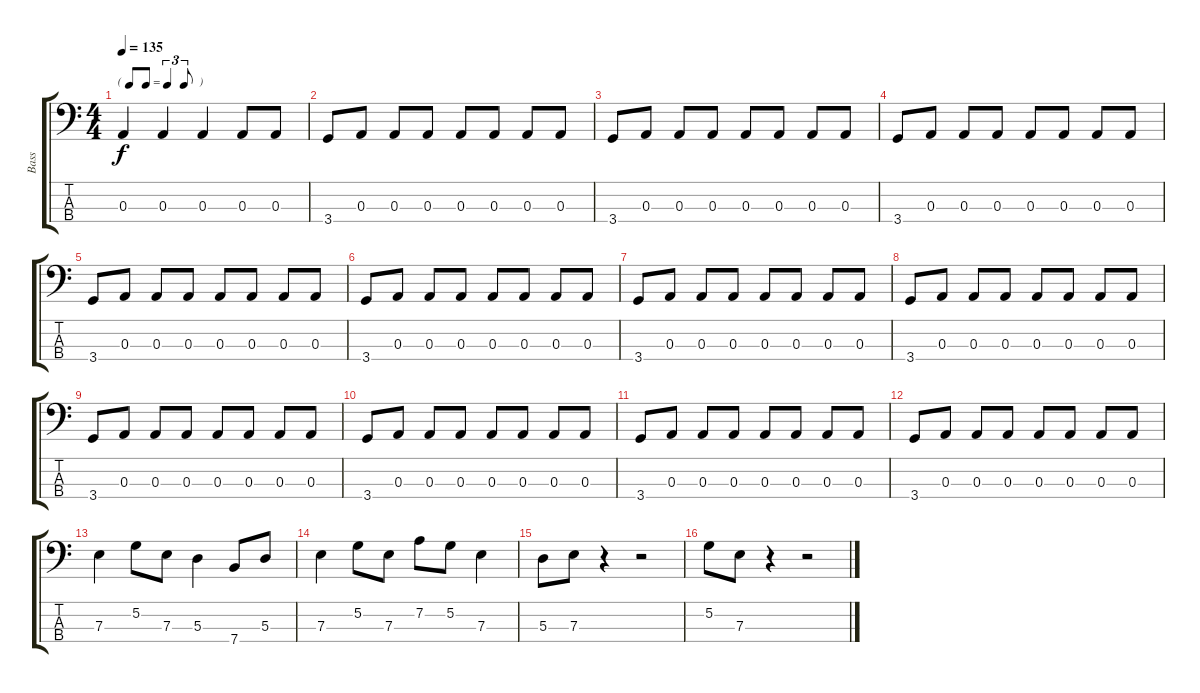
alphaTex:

\track ("Bass" "Bass") {instrument electricbasspick}
\staff {score tabs}
\tuning (G2 D2 A1 E1) {hide}
\ts (4 4)
\tf triplet8th
\tempo 135
\clef f4
\ks c
0.3.4{dy f} 0.3.4 0.3.4 0.3.8 0.3.8 |
3.4.8 0.3.8 0.3.8 0.3.8 0.3.8 0.3.8 0.3.8 0.3.8 |
3.4.8 0.3.8 0.3.8 0.3.8 0.3.8 0.3.8 0.3.8 0.3.8 |
3.4.8 0.3.8 0.3.8 0.3.8 0.3.8 0.3.8 0.3.8 0.3.8 |
3.4.8 0.3.8 0.3.8 0.3.8 0.3.8 0.3.8 0.3.8 0.3.8 |
3.4.8 0.3.8 0.3.8 0.3.8 0.3.8 0.3.8 0.3.8 0.3.8 |
3.4.8 0.3.8 0.3.8 0.3.8 0.3.8 0.3.8 0.3.8 0.3.8 |
3.4.8 0.3.8 0.3.8 0.3.8 0.3.8 0.3.8 0.3.8 0.3.8 |
3.4.8 0.3.8 0.3.8 0.3.8 0.3.8 0.3.8 0.3.8 0.3.8 |
3.4.8 0.3.8 0.3.8 0.3.8 0.3.8 0.3.8 0.3.8 0.3.8 |
3.4.8 0.3.8 0.3.8 0.3.8 0.3.8 0.3.8 0.3.8 0.3.8 |
3.4.8 0.3.8 0.3.8 0.3.8 0.3.8 0.3.8 0.3.8 0.3.8 |
7.3.4 5.2.8 7.3.8 5.3.4 7.4.8 5.3.8 |
7.3.4 5.2.8 7.3.8 7.2.8 5.2.8 7.3.4 |
5.3.8 7.3.8 r.4 r.2 |
5.2.8 7.3.8 r.4 r.2
